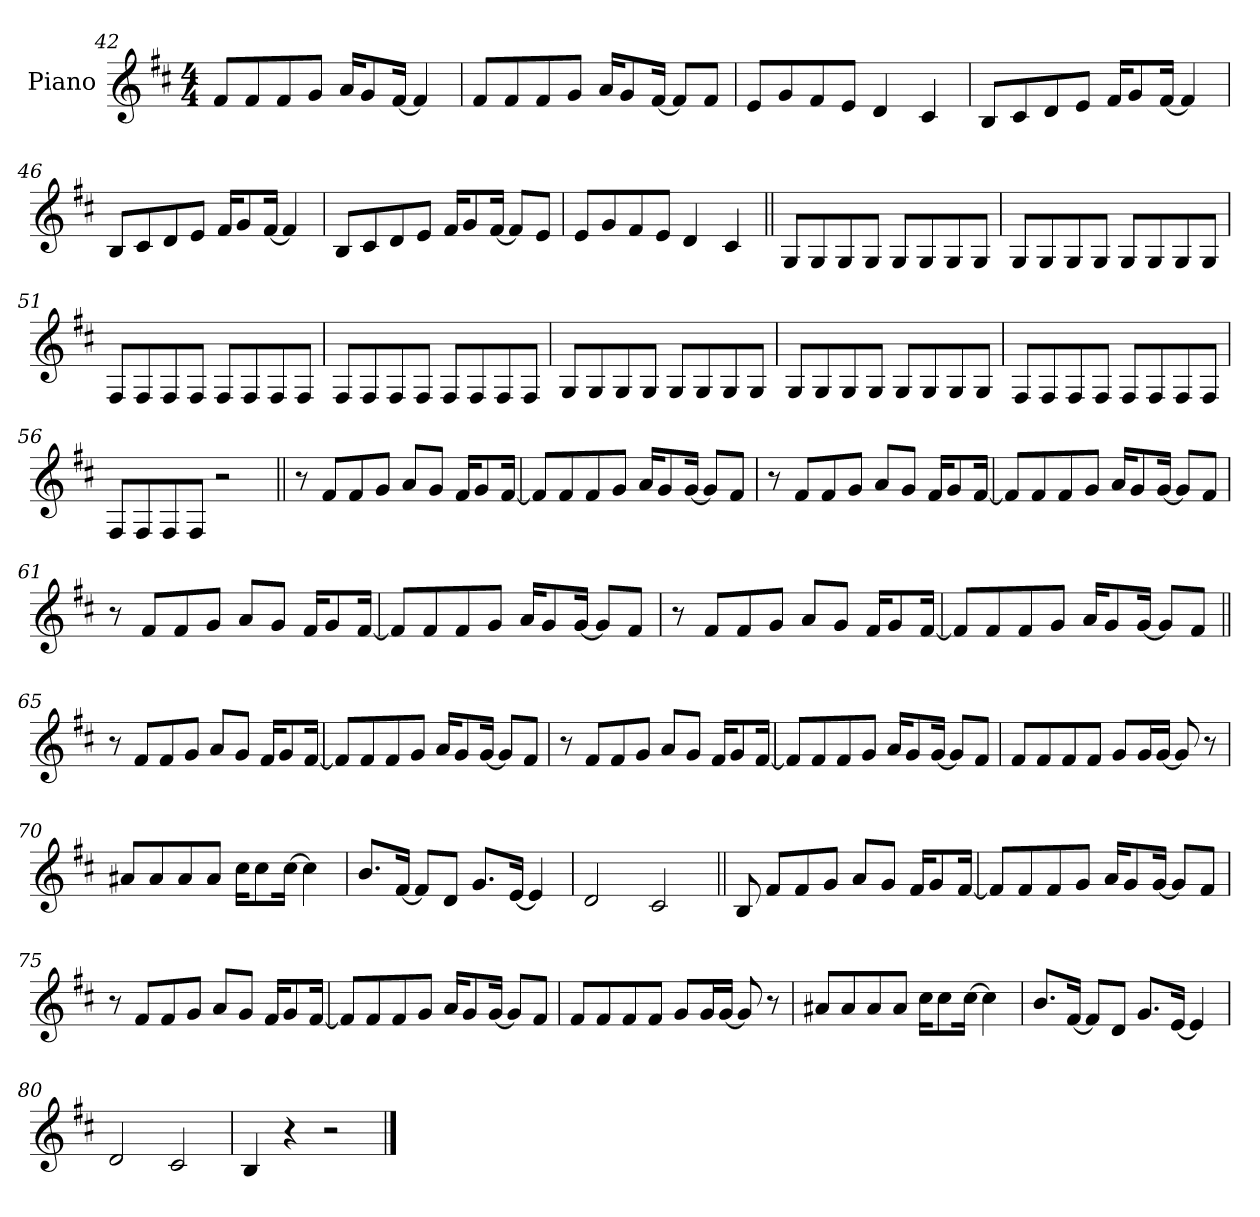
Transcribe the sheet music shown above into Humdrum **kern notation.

**kern
*part1
*staff1
*I"Piano
*I'Pno.
*clefG2
*k[f#c#]
*M4/4
=42
8f#L
8f#
8f#
8gJ
16aKL
8g
[16f#Jk
4f#]
=43
8f#L
8f#
8f#
8gJ
16aKL
8g
[16f#Jk
8f#L]
8f#J
=44
8eL
8g
8f#
8eJ
4d
4c#
=45
8BL
8c#
8d
8eJ
16f#KL
8g
[16f#Jk
4f#]
=46
8BL
8c#
8d
8eJ
16f#KL
8g
[16f#Jk
4f#]
=47
8BL
8c#
8d
8eJ
16f#KL
8g
[16f#Jk
8f#L]
8eJ
=48
8eL
8g
8f#
8eJ
4d
4c#
=49||
8G!L
8G!
8G!
8G!J
8G!L
8G!
8G!
8G!J
=50
8G!L
8G!
8G!
8G!J
8G!L
8G!
8G!
8G!J
=51
8F#!L
8F#!
8F#!
8F#!J
8F#!L
8F#!
8F#!
8F#!J
=52
8F#!L
8F#!
8F#!
8F#!J
8F#!L
8F#!
8F#!
8F#!J
=53
8G!L
8G!
8G!
8G!J
8G!L
8G!
8G!
8G!J
=54
8G!L
8G!
8G!
8G!J
8G!L
8G!
8G!
8G!J
=55
8F#!L
8F#!
8F#!
8F#!J
8F#!L
8F#!
8F#!
8F#!J
=56
8F#!L
8F#!
8F#!
8F#!J
2r
=57||
8r
8f#L
8f#
8gJ
8aL
8gJ
16f#KL
8g
[16f#Jk
=58
8f#L]
8f#
8f#
8gJ
16aKL
8g
[16gJk
8gL]
8f#J
=59
8r
8f#L
8f#
8gJ
8aL
8gJ
16f#KL
8g
[16f#Jk
=60
8f#L]
8f#
8f#
8gJ
16aKL
8g
[16gJk
8gL]
8f#J
=61
8r
8f#L
8f#
8gJ
8aL
8gJ
16f#KL
8g
[16f#Jk
=62
8f#L]
8f#
8f#
8gJ
16aKL
8g
[16gJk
8gL]
8f#J
=63
8r
8f#L
8f#
8gJ
8aL
8gJ
16f#KL
8g
[16f#Jk
=64
8f#L]
8f#
8f#
8gJ
16aKL
8g
[16gJk
8gL]
8f#J
=65||
8r
8f#L
8f#
8gJ
8aL
8gJ
16f#KL
8g
[16f#Jk
=66
8f#L]
8f#
8f#
8gJ
16aKL
8g
[16gJk
8gL]
8f#J
=67
8r
8f#L
8f#
8gJ
8aL
8gJ
16f#KL
8g
[16f#Jk
=68
8f#L]
8f#
8f#
8gJ
16aKL
8g
[16gJk
8gL]
8f#J
=69
8f#L
8f#
8f#
8f#J
8gL
16gL
[16gJJ
8g]
8r
=70
8a#XL
8a#
8a#
8a#J
16cc#KL
8cc#
[16cc#Jk
4cc#]
=71
8.bL
[16f#Jk
8f#L]
8dJ
8.gL
[16eJk
4e]
=72
2d
2c#
=73||
8B
8f#L
8f#
8gJ
8aL
8gJ
16f#KL
8g
[16f#Jk
=74
8f#L]
8f#
8f#
8gJ
16aKL
8g
[16gJk
8gL]
8f#J
=75
8r
8f#L
8f#
8gJ
8aL
8gJ
16f#KL
8g
[16f#Jk
=76
8f#L]
8f#
8f#
8gJ
16aKL
8g
[16gJk
8gL]
8f#J
=77
8f#L
8f#
8f#
8f#J
8gL
16gL
[16gJJ
8g]
8r
=78
8a#XL
8a#
8a#
8a#J
16cc#KL
8cc#
[16cc#Jk
4cc#]
=79
8.bL
[16f#Jk
8f#L]
8dJ
8.gL
[16eJk
4e]
=80
2d
2c#
=81
4B
4r
2r
==
*-
